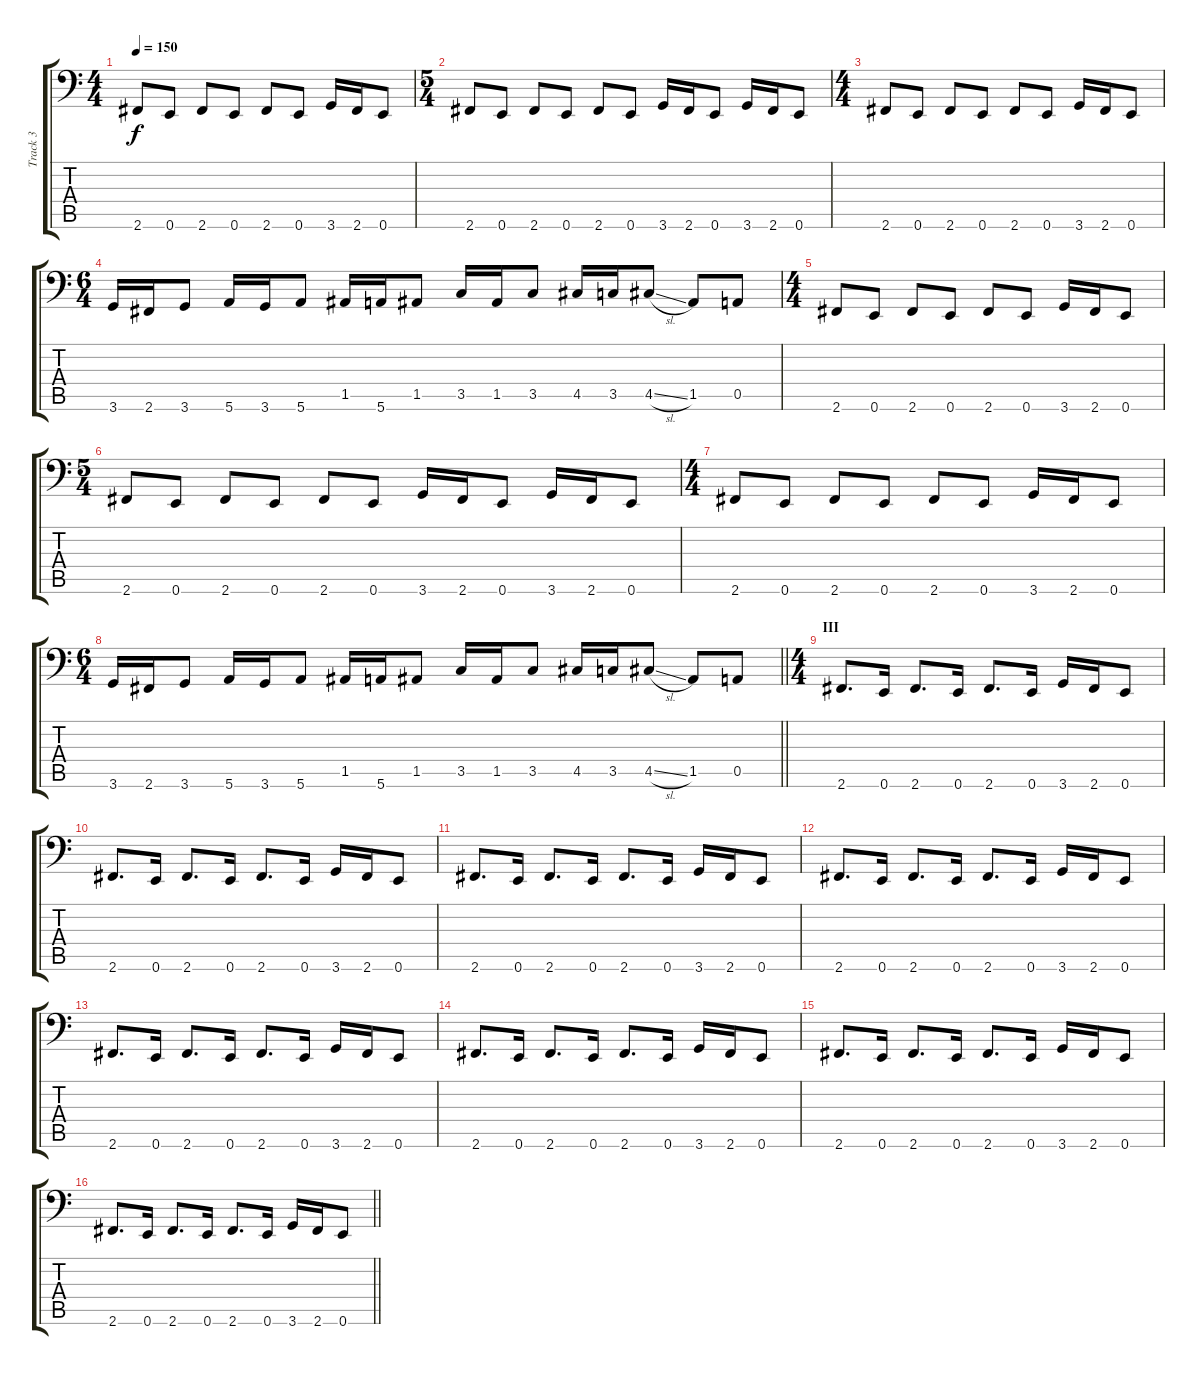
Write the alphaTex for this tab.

\track ("Track 3" "Track 3") {instrument electricbassfinger}
\staff {score tabs}
\tuning (E3 B2 G2 D2 A1 E1) {hide}
\ts (4 4)
\tempo 150
\clef f4
\ks c
2.6.8{dy f} 0.6.8 2.6.8 0.6.8 2.6.8 0.6.8 3.6.16 2.6.16 0.6.8 |
\ts (5 4)
2.6.8 0.6.8 2.6.8 0.6.8 2.6.8 0.6.8 3.6.16 2.6.16 0.6.8 3.6.16 2.6.16 0.6.8 |
\ts (4 4)
2.6.8 0.6.8 2.6.8 0.6.8 2.6.8 0.6.8 3.6.16 2.6.16 0.6.8 |
\ts (6 4)
3.6.16 2.6.16 3.6.8 5.6.16 3.6.16 5.6.8 1.5.16 5.6.16 1.5.8 3.5.16 1.5.16 3.5.8 4.5.16 3.5.16 4.5{sl}.8 1.5.8 0.5.8 |
\ts (4 4)
2.6.8 0.6.8 2.6.8 0.6.8 2.6.8 0.6.8 3.6.16 2.6.16 0.6.8 |
\ts (5 4)
2.6.8 0.6.8 2.6.8 0.6.8 2.6.8 0.6.8 3.6.16 2.6.16 0.6.8 3.6.16 2.6.16 0.6.8 |
\ts (4 4)
2.6.8 0.6.8 2.6.8 0.6.8 2.6.8 0.6.8 3.6.16 2.6.16 0.6.8 |
\ts (6 4)
\barLineRight lightlight
3.6.16 2.6.16 3.6.8 5.6.16 3.6.16 5.6.8 1.5.16 5.6.16 1.5.8 3.5.16 1.5.16 3.5.8 4.5.16 3.5.16 4.5{sl}.8 1.5.8 0.5.8 |
\ts (4 4)
\section ("" "III")
2.6.8{d} 0.6.16 2.6.8{d} 0.6.16 2.6.8{d} 0.6.16 3.6.16 2.6.16 0.6.8 |
2.6.8{d} 0.6.16 2.6.8{d} 0.6.16 2.6.8{d} 0.6.16 3.6.16 2.6.16 0.6.8 |
2.6.8{d} 0.6.16 2.6.8{d} 0.6.16 2.6.8{d} 0.6.16 3.6.16 2.6.16 0.6.8 |
2.6.8{d} 0.6.16 2.6.8{d} 0.6.16 2.6.8{d} 0.6.16 3.6.16 2.6.16 0.6.8 |
2.6.8{d} 0.6.16 2.6.8{d} 0.6.16 2.6.8{d} 0.6.16 3.6.16 2.6.16 0.6.8 |
2.6.8{d} 0.6.16 2.6.8{d} 0.6.16 2.6.8{d} 0.6.16 3.6.16 2.6.16 0.6.8 |
2.6.8{d} 0.6.16 2.6.8{d} 0.6.16 2.6.8{d} 0.6.16 3.6.16 2.6.16 0.6.8 |
\barLineRight lightlight
2.6.8{d} 0.6.16 2.6.8{d} 0.6.16 2.6.8{d} 0.6.16 3.6.16 2.6.16 0.6.8
